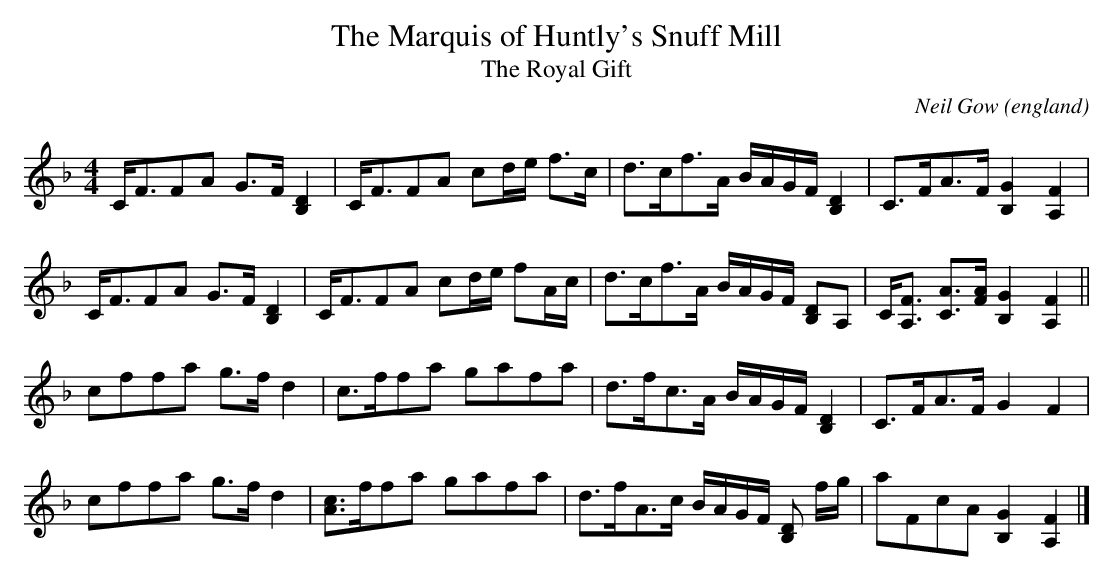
X:1
T:The Marquis of Huntly's Snuff Mill
T:The Royal Gift
O:england
C:Neil Gow
M:4/4
L:1/8
K:F
C<FFA G>F [D2B,2]|C<FFA cd/e/ f>c|d>cf>A B/A/G/F/ [D2B,2]|\
C>FA>F [G2B,2] [F2A,2]|
C<FFA G>F [D2B,2]|C<FFA cd/e/ fA/c/|d>cf>A B/A/G/F/ [DB,]A,|\
C<[FA,] [AC]>[FA] [G2B,2] [F2A,2]||
cffa g>f d2|c>ffa gafa|d>fc>A B/A/G/F/ [D2B,2]|C>FA>F G2 F2|
cffa g>f d2|[cA]>ffa gafa|d>fA>c B/A/G/F/ [DB,] f/g/|\
aFcA [G2B,2] [F2A,2]|]
